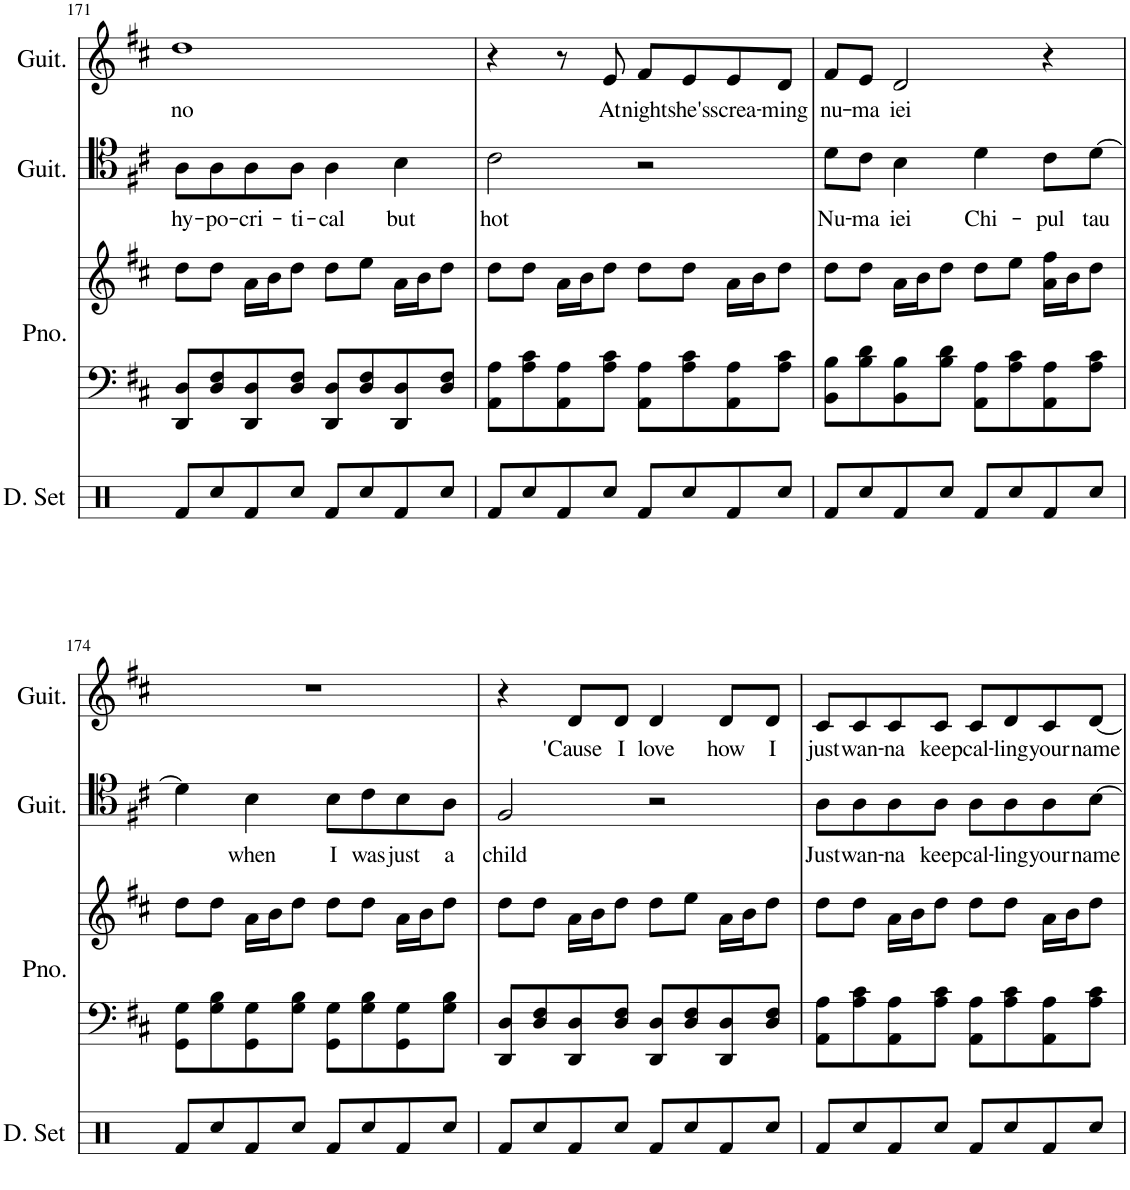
**kern	**kern	**kern	**kern	**text	**kern	**text
*part4	*part3	*part3	*part2	*part2	*part1	*part1
*staff5	*staff4	*staff3	*staff2	*staff2	*staff1	*staff1
*I"Drumset	*I"Piano	*	*I"Classical Guitar	*	*I"Classical Guitar	*
*I'D. Set	*I'Pno.	*	*I'Guit.	*	*I'Guit.	*
!!LO:PB:g=z
*clefX	*clefF4	*clefG2	*clefC4	*	*clefG2	*
*k[]	*k[f#c#]	*k[f#c#]	*k[f#c#]	*	*k[f#c#]	*
*M4/4	*M4/4	*M4/4	*M4/4	*	*M4/4	*
=171	=171	=171	=171	=171	=171	=171
!	!	!	!	!LO:LY:b	!	!LO:LY:b
8Rf/L	8DD/ 8D/L	8dd\L	8A\L	hy-	1dd	no
!	!	!	!	!LO:LY:b	!	!
8Rcc/	8D/ 8F#/	8dd\J	8A\	-po-	.	.
!	!	!	!	!LO:LY:b	!	!
8Rf/	8DD/ 8D/	16a\LL	8A\	-cri-	.	.
.	.	16b\J	.	.	.	.
!	!	!	!	!LO:LY:b	!	!
8Rcc/J	8D/ 8F#/J	8dd\J	8A\J	-ti-	.	.
!	!	!	!	!LO:LY:b	!	!
8Rf/L	8DD/ 8D/L	8dd\L	4A\	-cal	.	.
8Rcc/	8D/ 8F#/	8ee\J	.	.	.	.
!	!	!	!	!LO:LY:b	!	!
8Rf/	8DD/ 8D/	16a\LL	4B\	but	.	.
.	.	16b\J	.	.	.	.
8Rcc/J	8D/ 8F#/J	8dd\J	.	.	.	.
=172	=172	=172	=172	=172	=172	=172
!	!	!	!	!LO:LY:b	!	!
8Rf/L	8AA\ 8A\L	8dd\L	2c#\	hot	4r	.
8Rcc/	8A\ 8c#\	8dd\J	.	.	.	.
8Rf/	8AA\ 8A\	16a\LL	.	.	8r	.
.	.	16b\J	.	.	.	.
!	!	!	!	!	!	!LO:LY:b
8Rcc/J	8A\ 8c#\J	8dd\J	.	.	8e/	At
!	!	!	!	!	!	!LO:LY:b
8Rf/L	8AA\ 8A\L	8dd\L	2r	.	8f#/L	night
!	!	!	!	!	!	!LO:LY:b
8Rcc/	8A\ 8c#\	8dd\J	.	.	8e/	she's
!	!	!	!	!	!	!LO:LY:b
8Rf/	8AA\ 8A\	16a\LL	.	.	8e/	screa-
.	.	16b\J	.	.	.	.
!	!	!	!	!	!	!LO:LY:b
8Rcc/J	8A\ 8c#\J	8dd\J	.	.	8d/J	-ming
=173	=173	=173	=173	=173	=173	=173
!	!	!	!	!LO:LY:b	!	!LO:LY:b
8Rf/L	8BB\ 8B\L	8dd\L	8d\L	Nu-	8f#/L	nu-
!	!	!	!	!LO:LY:b	!	!LO:LY:b
8Rcc/	8B\ 8d\	8dd\J	8c#\J	-ma	8e/J	-ma
!	!	!	!	!LO:LY:b	!	!LO:LY:b
8Rf/	8BB\ 8B\	16a\LL	4B\	iei	2d/	iei
.	.	16b\J	.	.	.	.
8Rcc/J	8B\ 8d\J	8dd\J	.	.	.	.
!	!	!	!	!LO:LY:b	!	!
8Rf/L	8AA\ 8A\L	8dd\L	4d\	Chi-	.	.
8Rcc/	8A\ 8c#\	8ee\J	.	.	.	.
!	!	!	!	!LO:LY:b	!	!
8Rf/	8AA\ 8A\	16a\ 16ff#\LL	8c#\L	-pul	4r	.
.	.	16b\J	.	.	.	.
!	!	!	!	!LO:LY:b	!	!
8Rcc/J	8A\ 8c#\J	8dd\J	[8d\J	tau	.	.
!!LO:LB:g=z
=174	=174	=174	=174	=174	=174	=174
8Rf/L	8GG\ 8G\L	8dd\L	4d\]	.	1r	.
8Rcc/	8G\ 8B\	8dd\J	.	.	.	.
!	!	!	!	!LO:LY:b	!	!
8Rf/	8GG\ 8G\	16a\LL	4B\	when	.	.
.	.	16b\J	.	.	.	.
8Rcc/J	8G\ 8B\J	8dd\J	.	.	.	.
!	!	!	!	!LO:LY:b	!	!
8Rf/L	8GG\ 8G\L	8dd\L	8B\L	I	.	.
!	!	!	!	!LO:LY:b	!	!
8Rcc/	8G\ 8B\	8dd\J	8c#\	was	.	.
!	!	!	!	!LO:LY:b	!	!
8Rf/	8GG\ 8G\	16a\LL	8B\	just	.	.
.	.	16b\J	.	.	.	.
!	!	!	!	!LO:LY:b	!	!
8Rcc/J	8G\ 8B\J	8dd\J	8A\J	a	.	.
=175	=175	=175	=175	=175	=175	=175
!	!	!	!	!LO:LY:b	!	!
8Rf/L	8DD/ 8D/L	8dd\L	2F#/	child	4r	.
8Rcc/	8D/ 8F#/	8dd\J	.	.	.	.
!	!	!	!	!	!	!LO:LY:b
8Rf/	8DD/ 8D/	16a\LL	.	.	8d/L	'Cause
.	.	16b\J	.	.	.	.
!	!	!	!	!	!	!LO:LY:b
8Rcc/J	8D/ 8F#/J	8dd\J	.	.	8d/J	I
!	!	!	!	!	!	!LO:LY:b
8Rf/L	8DD/ 8D/L	8dd\L	2r	.	4d/	love
8Rcc/	8D/ 8F#/	8ee\J	.	.	.	.
!	!	!	!	!	!	!LO:LY:b
8Rf/	8DD/ 8D/	16a\LL	.	.	8d/L	how
.	.	16b\J	.	.	.	.
!	!	!	!	!	!	!LO:LY:b
8Rcc/J	8D/ 8F#/J	8dd\J	.	.	8d/J	I
=176	=176	=176	=176	=176	=176	=176
!	!	!	!	!LO:LY:b	!	!LO:LY:b
8Rf/L	8AA\ 8A\L	8dd\L	8A\L	Just	8c#/L	just
!	!	!	!	!LO:LY:b	!	!LO:LY:b
8Rcc/	8A\ 8c#\	8dd\J	8A\	wan-	8c#/	wan-
!	!	!	!	!LO:LY:b	!	!LO:LY:b
8Rf/	8AA\ 8A\	16a\LL	8A\	-na	8c#/	-na
.	.	16b\J	.	.	.	.
!	!	!	!	!LO:LY:b	!	!LO:LY:b
8Rcc/J	8A\ 8c#\J	8dd\J	8A\J	keep	8c#/J	keep
!	!	!	!	!LO:LY:b	!	!LO:LY:b
8Rf/L	8AA\ 8A\L	8dd\L	8A\L	cal-	8c#/L	cal-
!	!	!	!	!LO:LY:b	!	!LO:LY:b
8Rcc/	8A\ 8c#\	8dd\J	8A\	-ling	8d/	-ling
!	!	!	!	!LO:LY:b	!	!LO:LY:b
8Rf/	8AA\ 8A\	16a\LL	8A\	your	8c#/	your
.	.	16b\J	.	.	.	.
!	!	!	!	!LO:LY:b	!	!LO:LY:b
8Rcc/J	8A\ 8c#\J	8dd\J	[8B\J	name	[8d/J	name
=	=	=	=	=	=	=
*-	*-	*-	*-	*-	*-	*-
